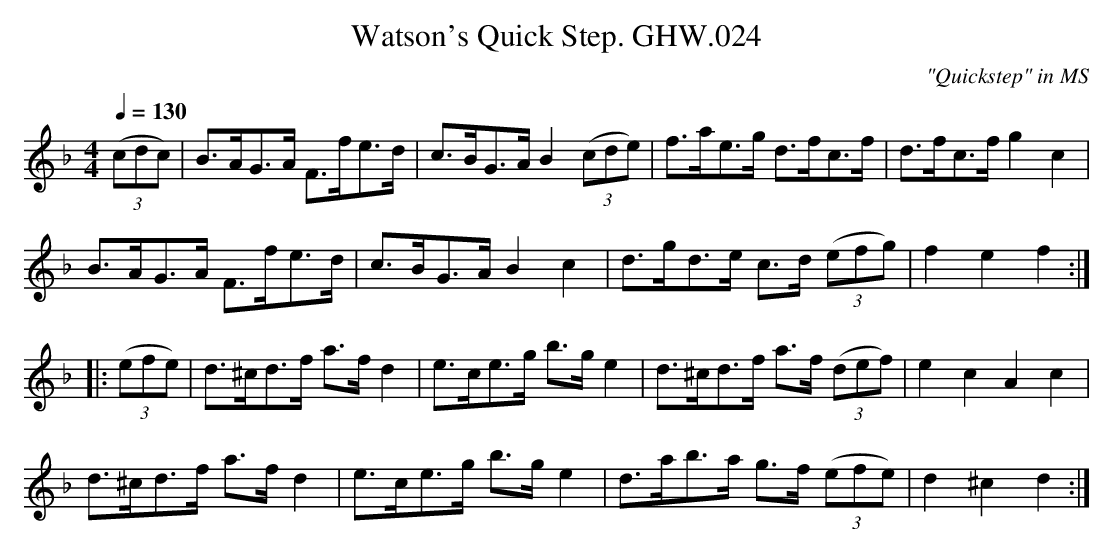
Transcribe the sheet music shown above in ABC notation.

X:1
T:Watson's Quick Step. GHW.024
M:4/4
L:1/8
Q:1/4=130
C:"Quickstep" in MS
K:F
((3cdc)|B>AG>A F>fe>d|c>BG>A B2 ((3cde)|f>ae>g d>fc>f|d>fc>f g2 c2|
B>AG>A F>fe>d|c>BG>A B2 c2|d>gd>e c>d ((3efg)|f2e2f2:|
|:((3efe)|d>^cd>f a>f d2|e>ce>g b>g e2|d>^cd>f a>f ((3def)|e2 c2 A2 c2|
d>^cd>f a>f d2|e>ce>g b>g e2|d>ab>a g>f ((3efe)| d2 ^c2 d2:|
